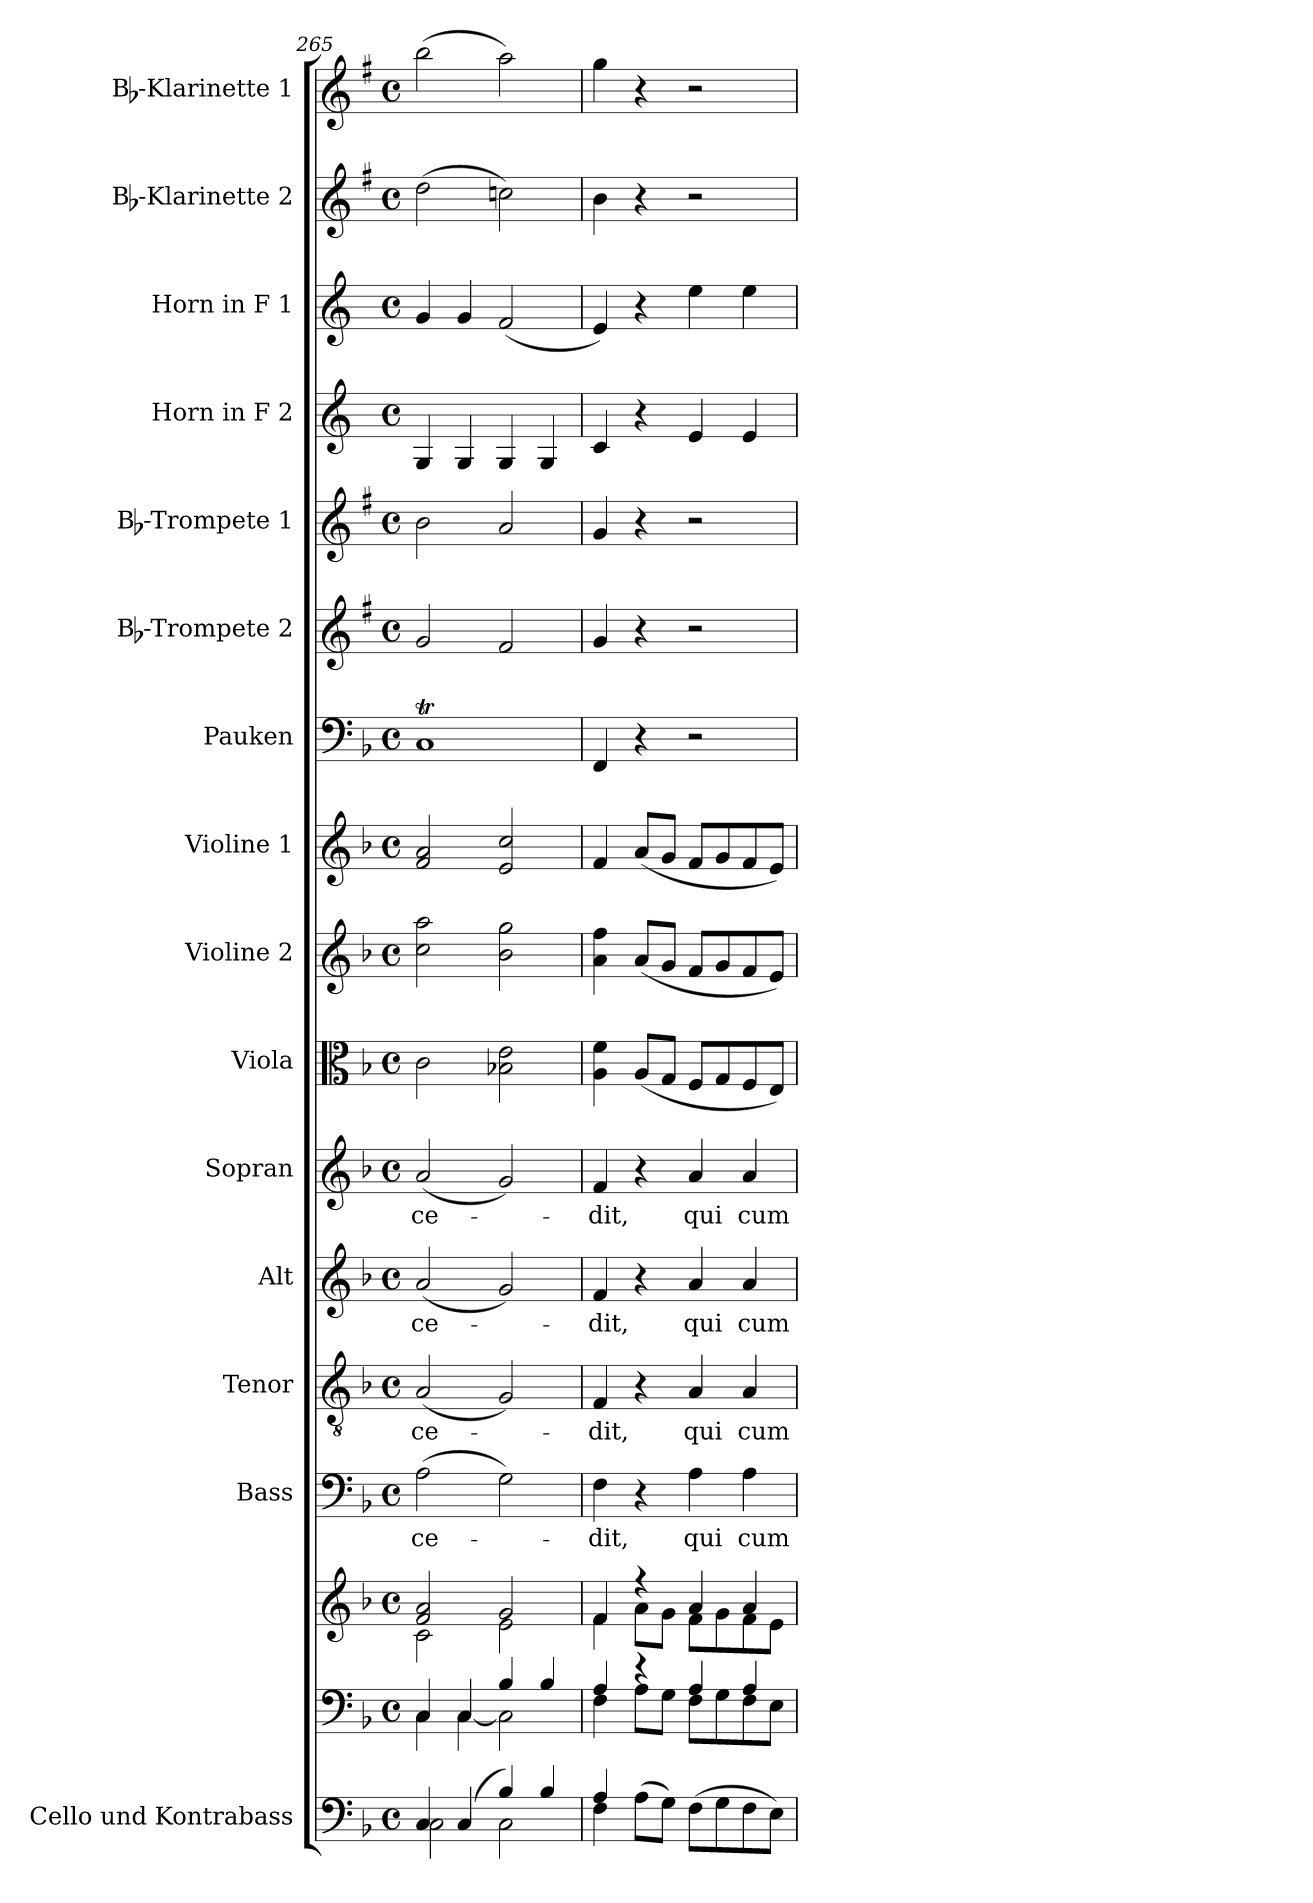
**kern	**kern	**kern	**kern	**text	**kern	**text	**kern	**text	**kern	**text	**kern	**kern	**kern	**kern	**kern	**kern	**kern	**kern	**kern	**kern
*part16	*part15	*part15	*part14	*part14	*part13	*part13	*part12	*part12	*part11	*part11	*part10	*part9	*part8	*part7	*part6	*part5	*part4	*part3	*part2	*part1
*staff17	*staff16	*staff15	*staff14	*staff14	*staff13	*staff13	*staff12	*staff12	*staff11	*staff11	*staff10	*staff9	*staff8	*staff7	*staff6	*staff5	*staff4	*staff3	*staff2	*staff1
*I"Cello und Kontrabass	*	*	*I"Bass	*	*I"Tenor	*	*I"Alt	*	*I"Sopran	*	*I"Viola	*I"Violine 2	*I"Violine 1	*I"Pauken	*I"Bb-Trompete 2	*I"Bb-Trompete 1	*I"Horn in F 2	*I"Horn in F 1	*I"Bb-Klarinette 2	*I"Bb-Klarinette 1
*I'Kb.	*	*	*I'B.	*	*I'T.	*	*I'A.	*	*I'S.	*	*I'Vla.	*I'Vl. 2	*I'Vl. 1	*I'Pk.	*I'Bb Trp. 2	*I'Bb Trp. 1	*	*	*I'Bb Kl. 2	*I'Bb Kl. 1
*clefF4	*clefF4	*clefG2	*clefF4	*	*clefGv2	*	*clefG2	*	*clefG2	*	*clefC3	*clefG2	*clefG2	*clefF4	*clefG2	*clefG2	*clefG2	*clefG2	*clefG2	*clefG2
*ITrd7c12	*	*	*	*	*	*	*	*	*	*	*	*	*	*	*ITrd1c2	*ITrd1c2	*ITrd4c7	*ITrd4c7	*ITrd1c2	*ITrd1c2
*k[b-]	*k[b-]	*k[b-]	*k[b-]	*	*k[b-]	*	*k[b-]	*	*k[b-]	*	*k[b-]	*k[b-]	*k[b-]	*k[b-]	*k[b-]	*k[b-]	*k[b-]	*k[b-]	*k[b-]	*k[b-]
*F:	*F:	*F:	*F:	*	*F:	*	*F:	*	*F:	*	*F:	*F:	*F:	*F:	*F:	*F:	*F:	*F:	*F:	*F:
*M4/4	*M4/4	*M4/4	*M4/4	*	*M4/4	*	*M4/4	*	*M4/4	*	*M4/4	*M4/4	*M4/4	*M4/4	*M4/4	*M4/4	*M4/4	*M4/4	*M4/4	*M4/4
*met(c)	*met(c)	*met(c)	*met(c)	*	*met(c)	*	*met(c)	*	*met(c)	*	*met(c)	*met(c)	*met(c)	*met(c)	*met(c)	*met(c)	*met(c)	*met(c)	*met(c)	*met(c)
=265	=265	=265	=265	=265	=265	=265	=265	=265	=265	=265	=265	=265	=265	=265	=265	=265	=265	=265	=265	=265
*^	*^	*^	*	*	*	*	*	*	*	*	*	*	*	*	*	*	*	*	*	*
!	!	!	!	!	!	!	!LO:LY:b	!	!LO:LY:b	!	!LO:LY:b	!	!LO:LY:b	!	!	!	!	!	!	!	!	!	!
4CC/	2CC\	4C/	4C\	2f/ 2a/	2c\	(>2A\	-ce-	(<2A/	-ce-	(<2a/	-ce-	(<2a/	-ce-	2c\	2cc\ 2aa\	2f/ 2a/	1CT	2f/	2a\	4C/	4c/	(>2cc\	(>2aa\
(4CC/	.	4C/	[<4C\	.	.	.	.	.	.	.	.	.	.	.	.	.	.	.	.	4C/	4c/	.	.
4BB-/)	2CC\	4B-/	2C\]	2g/	2e\	2G\)	.	2G/)	.	2g/)	.	2g/)	.	2B-X\ 2e\	2b-\ 2gg\	2e/ 2cc/	.	2e/	2g/	4C/	(<2B-/	2b-X\)	2gg\)
4BB-/	.	4B-/	.	.	.	.	.	.	.	.	.	.	.	.	.	.	.	.	.	4C/	.	.	.
=266	=266	=266	=266	=266	=266	=266	=266	=266	=266	=266	=266	=266	=266	=266	=266	=266	=266	=266	=266	=266	=266	=266	=266
!	!	!	!	!	!	!	!LO:LY:b	!	!LO:LY:b	!	!LO:LY:b	!	!LO:LY:b	!	!	!	!	!	!	!	!	!	!
4AA/	4FF\	4A/	4F\	4f/	4f\	4F\	-dit,	4F/	-dit,	4f/	-dit,	4f/	-dit,	4A\ 4f\	4a\ 4ff\	4f/	4FF/	4f/	4f/	4F/	4A/)	4a\	4ff\
4ryy	(>8AA\L	4re	8A\L	4rff	8a\L	4r	.	4r	.	4r	.	4r	.	(<8A/L	(<8a/L	(<8a/L	4r	4r	4r	4r	4r	4r	4r
.	8GG\J)	.	8G\J	.	8g\J	.	.	.	.	.	.	.	.	8G/J	8g/J	8g/J	.	.	.	.	.	.	.
!	!	!	!	!	!	!	!LO:LY:b	!	!LO:LY:b	!	!LO:LY:b	!	!LO:LY:b	!	!	!	!	!	!	!	!	!	!
2ryy	(>8FF\L	4A/	8F\L	4a/	8f\L	4A\	qui	4A/	qui	4a/	qui	4a/	qui	8F/L	8f/L	8f/L	2r	2r	2r	4A/	4a\	2r	2r
.	8GG\	.	8G\	.	8g\	.	.	.	.	.	.	.	.	8G/	8g/	8g/	.	.	.	.	.	.	.
!	!	!	!	!	!	!	!LO:LY:b	!	!LO:LY:b	!	!LO:LY:b	!	!LO:LY:b	!	!	!	!	!	!	!	!	!	!
.	8FF\	4A/	8F\	4a/	8f\	4A\	cum	4A/	cum	4a/	cum	4a/	cum	8F/	8f/	8f/	.	.	.	4A/	4a\	.	.
.	8EE\J)	.	8E\J	.	8e\J	.	.	.	.	.	.	.	.	8E/J)	8e/J)	8e/J)	.	.	.	.	.	.	.
*v	*v	*	*	*	*	*	*	*	*	*	*	*	*	*	*	*	*	*	*	*	*	*	*
*	*v	*v	*	*	*	*	*	*	*	*	*	*	*	*	*	*	*	*	*	*	*	*
*	*	*v	*v	*	*	*	*	*	*	*	*	*	*	*	*	*	*	*	*	*	*
=	=	=	=	=	=	=	=	=	=	=	=	=	=	=	=	=	=	=	=	=
*-	*-	*-	*-	*-	*-	*-	*-	*-	*-	*-	*-	*-	*-	*-	*-	*-	*-	*-	*-	*-
